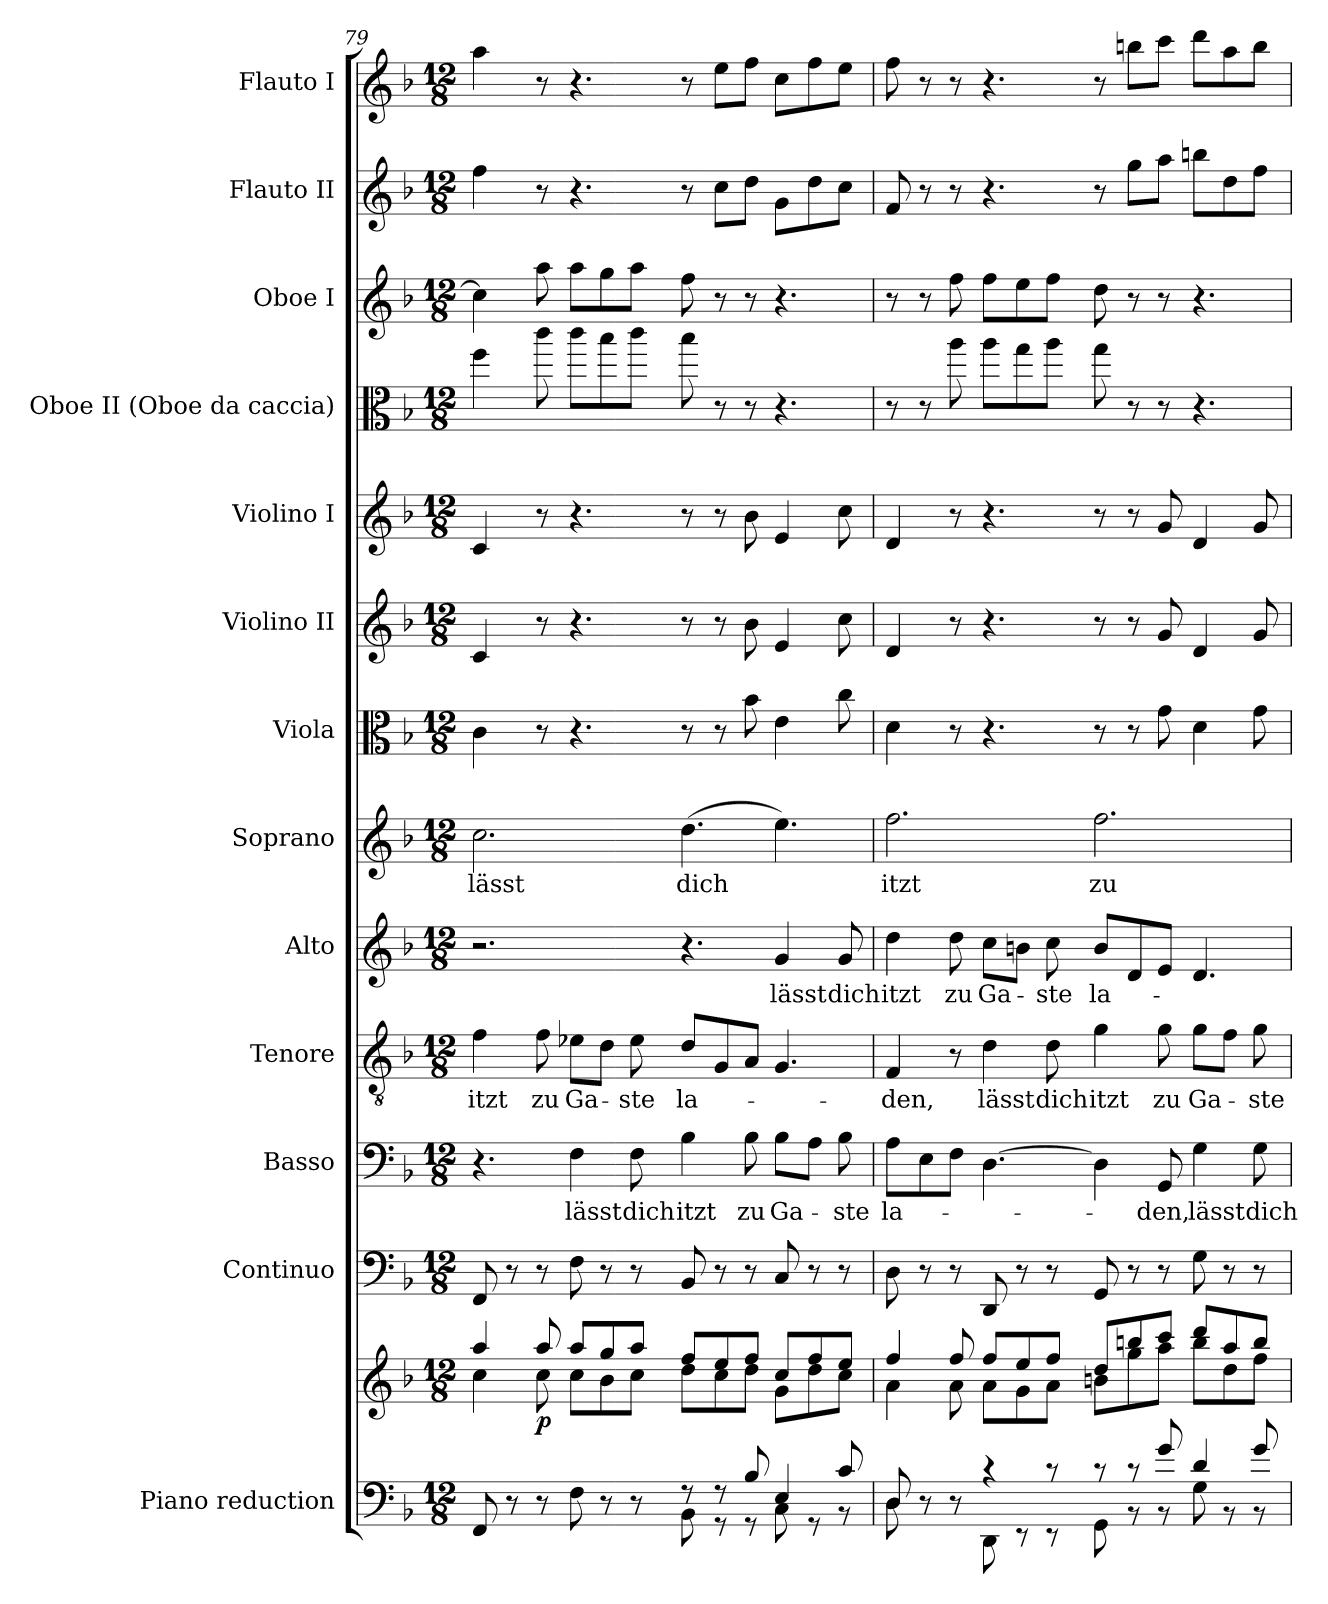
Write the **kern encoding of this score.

**kern	**kern	**dynam	**kern	**kern	**text	**kern	**text	**kern	**text	**kern	**text	**kern	**kern	**kern	**kern	**kern	**kern	**kern
*part13	*part13	*part13	*part12	*part11	*part11	*part10	*part10	*part9	*part9	*part8	*part8	*part7	*part6	*part5	*part4	*part3	*part2	*part1
*staff14	*staff13	*staff13/14	*staff12	*staff11	*staff11	*staff10	*staff10	*staff9	*staff9	*staff8	*staff8	*staff7	*staff6	*staff5	*staff4	*staff3	*staff2	*staff1
*I"Piano reduction	*	*	*I"Continuo	*I"Basso	*	*I"Tenore	*	*I"Alto	*	*I"Soprano	*	*I"Viola	*I"Violino II	*I"Violino I	*I"Oboe II (Oboe da caccia)	*I"Oboe I	*I"Flauto II	*I"Flauto I
*I'Pno	*	*	*	*	*	*	*	*	*	*	*	*I'Vla	*I'Vln	*I'Vln	*	*I'Ob	*I'Fl	*I'Fl
*clefF4	*clefG2	*	*clefF4	*clefF4	*	*clefGv2	*	*clefG2	*	*clefG2	*	*clefC3	*clefG2	*clefG2	*clefC3	*clefG2	*clefG2	*clefG2
*	*	*	*	*	*	*	*	*	*	*	*	*	*	*	*ITrd12c21	*	*	*
*k[b-]	*k[b-]	*	*k[b-]	*k[b-]	*	*k[b-]	*	*k[b-]	*	*k[b-]	*	*k[b-]	*k[b-]	*k[b-]	*k[b-]	*k[b-]	*k[b-]	*k[b-]
*M12/8	*M12/8	*	*M12/8	*M12/8	*	*M12/8	*	*M12/8	*	*M12/8	*	*M12/8	*M12/8	*M12/8	*M12/8	*M12/8	*M12/8	*M12/8
=79	=79	=79	=79	=79	=79	=79	=79	=79	=79	=79	=79	=79	=79	=79	=79	=79	=79	=79
*^	*^	*	*	*	*	*	*	*	*	*	*	*	*	*	*	*	*	*
!	!	!	!	!	!	!	!	!	!LO:LY:b	!	!	!	!LO:LY:b	!	!	!	!	!	!	!
8FF/	8ryy	4aa/	4cc\	.	8FF/	4.r	.	4f\	itzt	2.r	.	2.cc\	lässt	4c\	4c/	4c/	4f\	4cc\]	4ff\	4aa\
8r	8ryy	.	.	.	8r	.	.	.	.	.	.	.	.	.	.	.	.	.	.	.
!	!	!	!	!LO:DY:b	!	!	!	!	!LO:LY:b	!	!	!	!	!	!	!	!	!	!	!
8r	8ryy	8aa/	8cc\	p	8r	.	.	8f\	zu	.	.	.	.	8r	8r	8r	8cc\	8aa\	8r	8r
!	!	!	!	!	!	!	!LO:LY:b	!	!LO:LY:b	!	!	!	!	!	!	!	!	!	!	!
8ryy	8F\	8aa/L	8cc\L	.	8F\	4F\	lässt	8e-X\L	Ga-	.	.	.	.	4.r	4.r	4.r	8cc\L	8aa\L	4.r	4.r
8r	8ryy	8gg/	8b-\	.	8r	.	.	8d\J	.	.	.	.	.	.	.	.	8b-\	8gg\	.	.
!	!	!	!	!	!	!	!LO:LY:b	!	!LO:LY:b	!	!	!	!	!	!	!	!	!	!	!
8r	8ryy	8aa/J	8cc\J	.	8r	8F\	dich	8e-\	-ste	.	.	.	.	.	.	.	8cc\J	8aa\J	.	.
!	!	!	!	!	!	!	!LO:LY:b	!	!LO:LY:b	!	!	!	!LO:LY:b	!	!	!	!	!	!	!
8r	8BB-\	8ff/L	8dd\L	.	8BB-/	4B-\	itzt	8d/L	la-	4.r	.	(4.dd\	dich	8r	8r	8r	8b-\	8ff\	8r	8r
8r	8r	8ee/	8cc\	.	8r	.	.	8G/	.	.	.	.	.	8r	8r	8r	8r	8r	8cc\L	8ee\L
!	!	!	!	!	!	!	!LO:LY:b	!	!	!	!	!	!	!	!	!	!	!	!	!
8B-/	8r	8ff/J	8dd\J	.	8r	8B-\	zu	8A/J	.	.	.	.	.	8b-\	8b-\	8b-\	8r	8r	8dd\J	8ff\J
!	!	!	!	!	!	!	!LO:LY:b	!	!	!	!LO:LY:b	!	!	!	!	!	!	!	!	!
4E/	8C\	8cc/L	8g\L	.	8C/	8B-\L	Ga-	4.G/	.	4g/	lässt	4.ee\)	.	4e\	4e/	4e/	4.r	4.r	8g\L	8cc\L
.	8r	8ff/	8dd\	.	8r	8A\J	.	.	.	.	.	.	.	.	.	.	.	.	8dd\	8ff\
!	!	!	!	!	!	!	!LO:LY:b	!	!	!	!LO:LY:b	!	!	!	!	!	!	!	!	!
8c/	8r	8ee/J	8cc\J	.	8r	8B-\	-ste	.	.	8g/	dich	.	.	8cc\	8cc\	8cc\	.	.	8cc\J	8ee\J
=80	=80	=80	=80	=80	=80	=80	=80	=80	=80	=80	=80	=80	=80	=80	=80	=80	=80	=80	=80	=80
!	!	!	!	!	!	!	!LO:LY:b	!	!LO:LY:b	!	!LO:LY:b	!	!LO:LY:b	!	!	!	!	!	!	!
8D/	8D\	4ff/	4a\	.	8D\	8A\L	la-	4F/	-den,	4dd\	itzt	2.ff\	itzt	4d\	4d/	4d/	8r	8r	8f/	8ff\
8r	8ryy	.	.	.	8r	8E\	.	.	.	.	.	.	.	.	.	.	8r	8r	8r	8r
!	!	!	!	!	!	!	!	!	!	!	!LO:LY:b	!	!	!	!	!	!	!	!	!
8r	8ryy	8ff/	8a\	.	8r	8F\J	.	8r	.	8dd\	zu	.	.	8r	8r	8r	8a\	8ff\	8r	8r
!	!	!	!	!	!	!	!	!	!LO:LY:b	!	!LO:LY:b	!	!	!	!	!	!	!	!	!
4r	8DD\	8ff/L	8a\L	.	8DD/	[4.D\	.	4d\	lässt	8cc\L	Ga-	.	.	4.r	4.r	4.r	8a\L	8ff\L	4.r	4.r
.	8r	8ee/	8g\	.	8r	.	.	.	.	8bn\J	.	.	.	.	.	.	8g\	8ee\	.	.
!	!	!	!	!	!	!	!	!	!LO:LY:b	!	!LO:LY:b	!	!	!	!	!	!	!	!	!
8r	8r	8ff/J	8a\J	.	8r	.	.	8d\	dich	8cc\	-ste	.	.	.	.	.	8a\J	8ff\J	.	.
!	!	!	!	!	!	!	!	!	!LO:LY:b	!	!LO:LY:b	!	!LO:LY:b	!	!	!	!	!	!	!
8r	8GG\	8dd/L	8bn\L	.	8GG/	4D\]	.	4g\	itzt	8b/L	la-	2.ff\	zu	8r	8r	8r	8g\	8dd\	8r	8r
8r	8r	8bbn/	8gg\	.	8r	.	.	.	.	8d/	.	.	.	8r	8r	8r	8r	8r	8gg\L	8bbn\L
!	!	!	!	!	!	!	!LO:LY:b	!	!LO:LY:b	!	!	!	!	!	!	!	!	!	!	!
8g/	8r	8ccc/J	8aa\J	.	8r	8GG/	-den,	8g\	zu	8e/J	.	.	.	8g\	8g/	8g/	8r	8r	8aa\J	8ccc\J
!	!	!	!	!	!	!	!LO:LY:b	!	!LO:LY:b	!	!	!	!	!	!	!	!	!	!	!
4d/	8G\	8ddd/L	8bb\L	.	8G\	4G\	lässt	8g\L	Ga-	4.d/	.	.	.	4d\	4d/	4d/	4.r	4.r	8bbn\L	8ddd\L
.	8r	8aa/	8dd\	.	8r	.	.	8f\J	.	.	.	.	.	.	.	.	.	.	8dd\	8aa\
!	!	!	!	!	!	!	!LO:LY:b	!	!LO:LY:b	!	!	!	!	!	!	!	!	!	!	!
8g/	8r	8bb/J	8ff\J	.	8r	8G\	dich	8g\	-ste	.	.	.	.	8g\	8g/	8g/	.	.	8ff\J	8bb\J
*v	*v	*	*	*	*	*	*	*	*	*	*	*	*	*	*	*	*	*	*	*
*	*v	*v	*	*	*	*	*	*	*	*	*	*	*	*	*	*	*	*	*
=	=	=	=	=	=	=	=	=	=	=	=	=	=	=	=	=	=	=
*-	*-	*-	*-	*-	*-	*-	*-	*-	*-	*-	*-	*-	*-	*-	*-	*-	*-	*-
